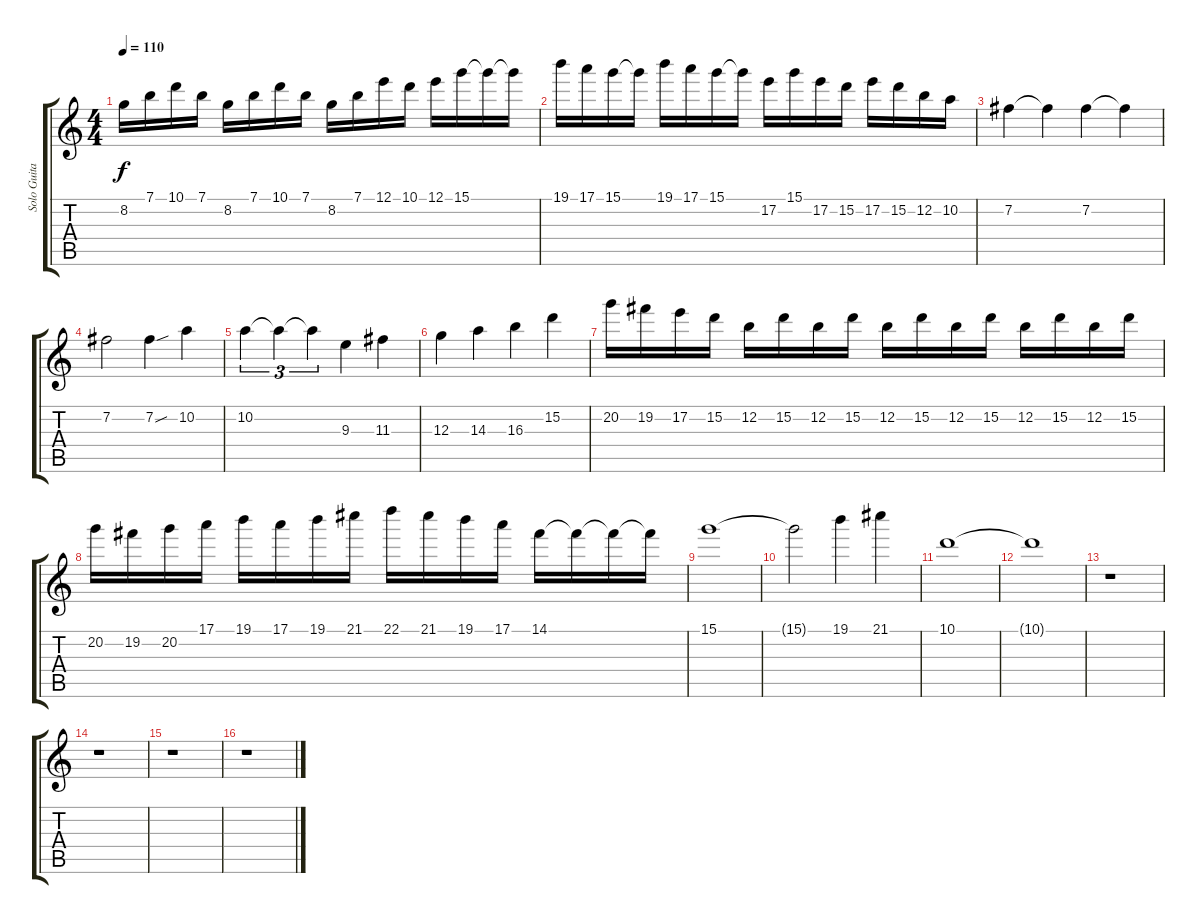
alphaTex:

\track ("Solo Guitar " "Solo Guita") {instrument overdrivenguitar}
\staff {score tabs}
\tuning (E4 B3 G3 D3 A2 E2) {hide}
\ts (4 4)
\tempo 110
\clef g2
\ks c
8.2.16{dy f} 7.1.16 10.1.16 7.1.16 8.2.16 7.1.16 10.1.16 7.1.16 8.2.16 7.1.16 12.1.16 10.1.16 12.1.16 15.1.16 15.1{t}.16 15.1{t}.16 |
19.1.16 17.1.16 15.1.16 15.1{t}.16 19.1.16 17.1.16 15.1.16 15.1{t}.16 17.2.16 15.1.16 17.2.16 15.2.16 17.2.16 15.2.16 12.2.16 10.2.16 |
7.2.4 7.2{t}.4 7.2.4 7.2{t}.4 |
7.2.2 7.2{sou}.4 10.2.4 |
10.2.4{tu (3 2)} 10.2{t}.4{tu (3 2)} 10.2{t}.4{tu (3 2)} 9.3.4 11.3.4 |
12.3.4 14.3.4 16.3.4 15.2.4 |
20.2.16 19.2.16 17.2.16 15.2.16 12.2.16 15.2.16 12.2.16 15.2.16 12.2.16 15.2.16 12.2.16 15.2.16 12.2.16 15.2.16 12.2.16 15.2.16 |
20.2.16 19.2.16 20.2.16 17.1.16 19.1.16 17.1.16 19.1.16 21.1.16 22.1.16 21.1.16 19.1.16 17.1.16 14.1.16 14.1{t}.16 14.1{t}.16 14.1{t}.16 |
15.1.1 |
15.1{t}.2 19.1.4 21.1.4 |
10.1.1 |
10.1{t}.1 |
r.1 |
r.1 |
r.1 |
r.1
